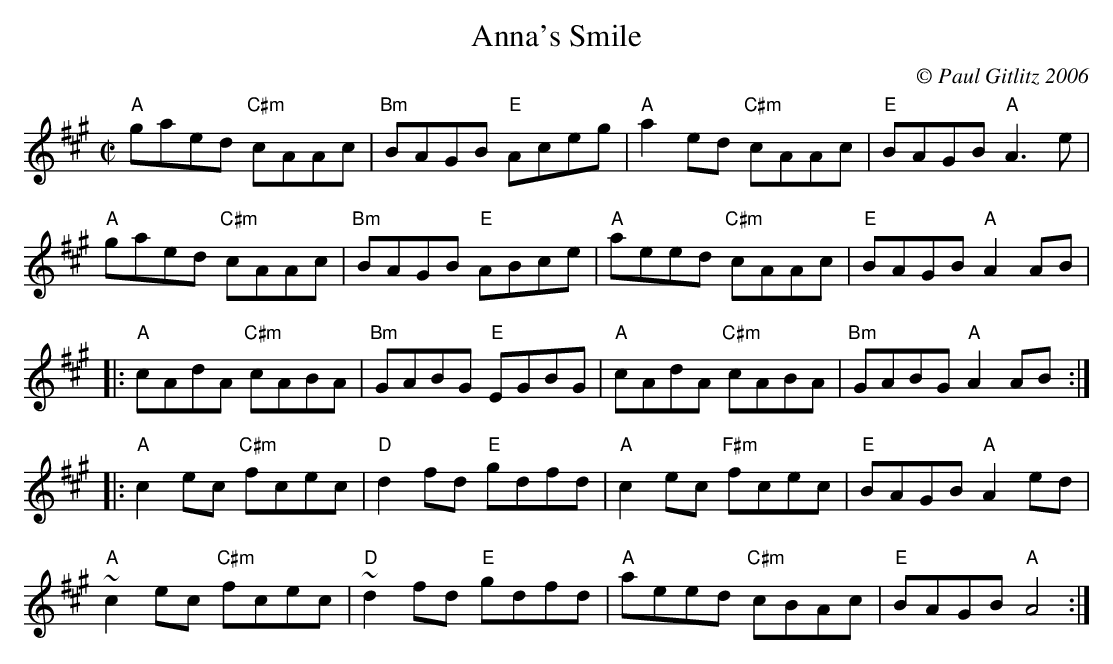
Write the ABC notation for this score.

X:1
T:Anna's Smile
M:C|
C:© Paul Gitlitz 2006
K:A
"A"gaed "C#m"cAAc|"Bm"BAGB "E"Aceg|"A"a2ed "C#m"cAAc|"E"BAGB "A"A3e|!
"A"gaed "C#m"cAAc|"Bm"BAGB "E"ABce|"A"aeed "C#m"cAAc|"E"BAGB "A"A2AB|!
|:"A"cAdA "C#m"cABA|"Bm"GABG "E"EGBG|"A"cAdA "C#m"cABA|"Bm"GABG "A"A2AB:|!
|:"A"c2ec "C#m"fcec|"D"d2fd "E"gdfd|"A"c2ec "F#m"fcec|"E"BAGB "A"A2ed|!
"A"~c2 ec "C#m"fcec|"D"~d2 fd "E"gdfd|"A"aeed "C#m"cBAc|"E"BAGB "A"A4:|]
